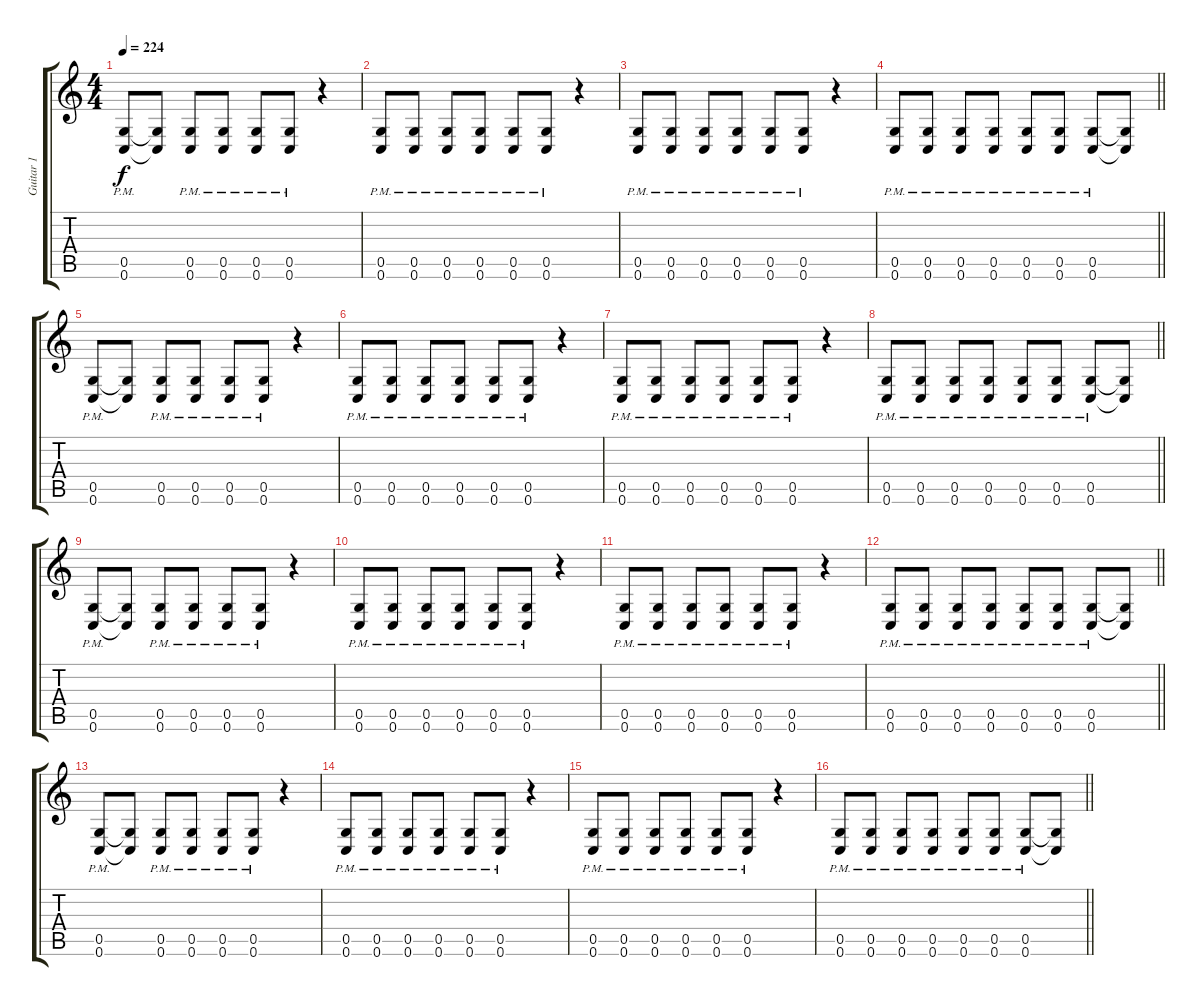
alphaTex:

\track ("Guitar 1" "Guitar 1") {instrument distortionguitar}
\staff {score tabs}
\tuning (D4 A3 F3 C3 G2 C2) {hide}
\ts (4 4)
\section ("" "")
\tempo 224
\clef g2
\ks c
(0.5{pm} 0.6{pm}).8{dy f} (0.5{t} 0.6{t}).8 (0.5{pm} 0.6{pm}).8 (0.5{pm} 0.6{pm}).8 (0.5{pm} 0.6{pm}).8 (0.5{pm} 0.6{pm}).8 r.4 |
(0.5{pm} 0.6{pm}).8 (0.5{pm} 0.6{pm}).8 (0.5{pm} 0.6{pm}).8 (0.5{pm} 0.6{pm}).8 (0.5{pm} 0.6{pm}).8 (0.5{pm} 0.6{pm}).8 r.4 |
(0.5{pm} 0.6{pm}).8 (0.5{pm} 0.6{pm}).8 (0.5{pm} 0.6{pm}).8 (0.5{pm} 0.6{pm}).8 (0.5{pm} 0.6{pm}).8 (0.5{pm} 0.6{pm}).8 r.4 |
\barLineRight lightlight
(0.5{pm} 0.6{pm}).8 (0.5{pm} 0.6{pm}).8 (0.5{pm} 0.6{pm}).8 (0.5{pm} 0.6{pm}).8 (0.5{pm} 0.6{pm}).8 (0.5{pm} 0.6{pm}).8 (0.5{pm} 0.6{pm}).8 (0.5{t} 0.6{t}).8 |
(0.5{pm} 0.6{pm}).8 (0.5{t} 0.6{t}).8 (0.5{pm} 0.6{pm}).8 (0.5{pm} 0.6{pm}).8 (0.5{pm} 0.6{pm}).8 (0.5{pm} 0.6{pm}).8 r.4 |
(0.5{pm} 0.6{pm}).8 (0.5{pm} 0.6{pm}).8 (0.5{pm} 0.6{pm}).8 (0.5{pm} 0.6{pm}).8 (0.5{pm} 0.6{pm}).8 (0.5{pm} 0.6{pm}).8 r.4 |
(0.5{pm} 0.6{pm}).8 (0.5{pm} 0.6{pm}).8 (0.5{pm} 0.6{pm}).8 (0.5{pm} 0.6{pm}).8 (0.5{pm} 0.6{pm}).8 (0.5{pm} 0.6{pm}).8 r.4 |
\barLineRight lightlight
(0.5{pm} 0.6{pm}).8 (0.5{pm} 0.6{pm}).8 (0.5{pm} 0.6{pm}).8 (0.5{pm} 0.6{pm}).8 (0.5{pm} 0.6{pm}).8 (0.5{pm} 0.6{pm}).8 (0.5{pm} 0.6{pm}).8 (0.5{t} 0.6{t}).8 |
\section ("" "")
(0.5{pm} 0.6{pm}).8 (0.5{t} 0.6{t}).8 (0.5{pm} 0.6{pm}).8 (0.5{pm} 0.6{pm}).8 (0.5{pm} 0.6{pm}).8 (0.5{pm} 0.6{pm}).8 r.4 |
(0.5{pm} 0.6{pm}).8 (0.5{pm} 0.6{pm}).8 (0.5{pm} 0.6{pm}).8 (0.5{pm} 0.6{pm}).8 (0.5{pm} 0.6{pm}).8 (0.5{pm} 0.6{pm}).8 r.4 |
(0.5{pm} 0.6{pm}).8 (0.5{pm} 0.6{pm}).8 (0.5{pm} 0.6{pm}).8 (0.5{pm} 0.6{pm}).8 (0.5{pm} 0.6{pm}).8 (0.5{pm} 0.6{pm}).8 r.4 |
\barLineRight lightlight
(0.5{pm} 0.6{pm}).8 (0.5{pm} 0.6{pm}).8 (0.5{pm} 0.6{pm}).8 (0.5{pm} 0.6{pm}).8 (0.5{pm} 0.6{pm}).8 (0.5{pm} 0.6{pm}).8 (0.5{pm} 0.6{pm}).8 (0.5{t} 0.6{t}).8 |
(0.5{pm} 0.6{pm}).8 (0.5{t} 0.6{t}).8 (0.5{pm} 0.6{pm}).8 (0.5{pm} 0.6{pm}).8 (0.5{pm} 0.6{pm}).8 (0.5{pm} 0.6{pm}).8 r.4 |
(0.5{pm} 0.6{pm}).8 (0.5{pm} 0.6{pm}).8 (0.5{pm} 0.6{pm}).8 (0.5{pm} 0.6{pm}).8 (0.5{pm} 0.6{pm}).8 (0.5{pm} 0.6{pm}).8 r.4 |
(0.5{pm} 0.6{pm}).8 (0.5{pm} 0.6{pm}).8 (0.5{pm} 0.6{pm}).8 (0.5{pm} 0.6{pm}).8 (0.5{pm} 0.6{pm}).8 (0.5{pm} 0.6{pm}).8 r.4 |
\barLineRight lightlight
(0.5{pm} 0.6{pm}).8 (0.5{pm} 0.6{pm}).8 (0.5{pm} 0.6{pm}).8 (0.5{pm} 0.6{pm}).8 (0.5{pm} 0.6{pm}).8 (0.5{pm} 0.6{pm}).8 (0.5{pm} 0.6{pm}).8 (0.5{t} 0.6{t}).8
